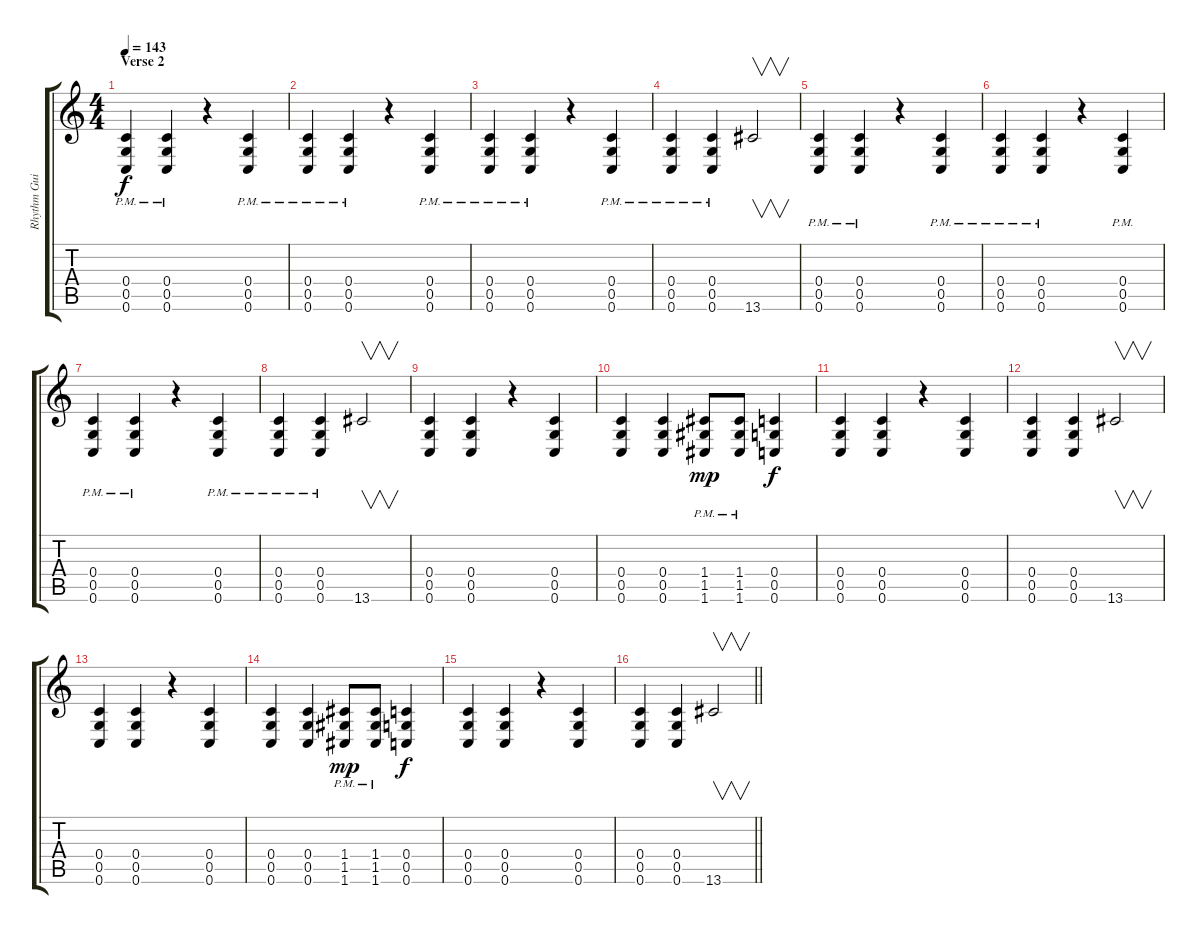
\track ("Rhythm Guitar (John 5)" "Rhythm Gui") {instrument distortionguitar}
\staff {score tabs}
\tuning (D4 A3 F3 C3 G2 C2) {hide}
\ts (4 4)
\section ("" "Verse 2")
\tempo 143
\clef g2
\ks c
(0.4{pm} 0.5{pm} 0.6{pm}).4{dy f} (0.4{pm} 0.5{pm} 0.6{pm}).4 r.4 (0.4{pm} 0.5{pm} 0.6{pm}).4 |
(0.4{pm} 0.5{pm} 0.6{pm}).4 (0.4{pm} 0.5{pm} 0.6{pm}).4 r.4 (0.4{pm} 0.5{pm} 0.6{pm}).4 |
(0.4{pm} 0.5{pm} 0.6{pm}).4 (0.4{pm} 0.5{pm} 0.6{pm}).4 r.4 (0.4{pm} 0.5{pm} 0.6{pm}).4 |
(0.4{pm} 0.5{pm} 0.6{pm}).4 (0.4{pm} 0.5{pm} 0.6{pm}).4 13.6.2{v} |
(0.4{pm} 0.5{pm} 0.6{pm}).4 (0.4{pm} 0.5{pm} 0.6{pm}).4 r.4 (0.4{pm} 0.5{pm} 0.6{pm}).4 |
(0.4{pm} 0.5{pm} 0.6{pm}).4 (0.4{pm} 0.5{pm} 0.6{pm}).4 r.4 (0.4{pm} 0.5{pm} 0.6{pm}).4 |
(0.4{pm} 0.5{pm} 0.6{pm}).4 (0.4{pm} 0.5{pm} 0.6{pm}).4 r.4 (0.4{pm} 0.5{pm} 0.6{pm}).4 |
(0.4{pm} 0.5{pm} 0.6{pm}).4 (0.4{pm} 0.5{pm} 0.6{pm}).4 13.6.2{v} |
(0.4 0.5 0.6).4 (0.4 0.5 0.6).4 r.4 (0.4 0.5 0.6).4 |
(0.4 0.5 0.6).4 (0.4 0.5 0.6).4 (1.4{pm} 1.5{pm} 1.6{pm}).8{dy mp} (1.4{pm} 1.5{pm} 1.6{pm}).8 (0.4 0.5 0.6).4{dy f} |
(0.4 0.5 0.6).4 (0.4 0.5 0.6).4 r.4 (0.4 0.5 0.6).4 |
(0.4 0.5 0.6).4 (0.4 0.5 0.6).4 13.6.2{v} |
(0.4 0.5 0.6).4 (0.4 0.5 0.6).4 r.4 (0.4 0.5 0.6).4 |
(0.4 0.5 0.6).4 (0.4 0.5 0.6).4 (1.4{pm} 1.5{pm} 1.6{pm}).8{dy mp} (1.4{pm} 1.5{pm} 1.6{pm}).8 (0.4 0.5 0.6).4{dy f} |
(0.4 0.5 0.6).4 (0.4 0.5 0.6).4 r.4 (0.4 0.5 0.6).4 |
\barLineRight lightlight
(0.4 0.5 0.6).4 (0.4 0.5 0.6).4 13.6.2{v}
